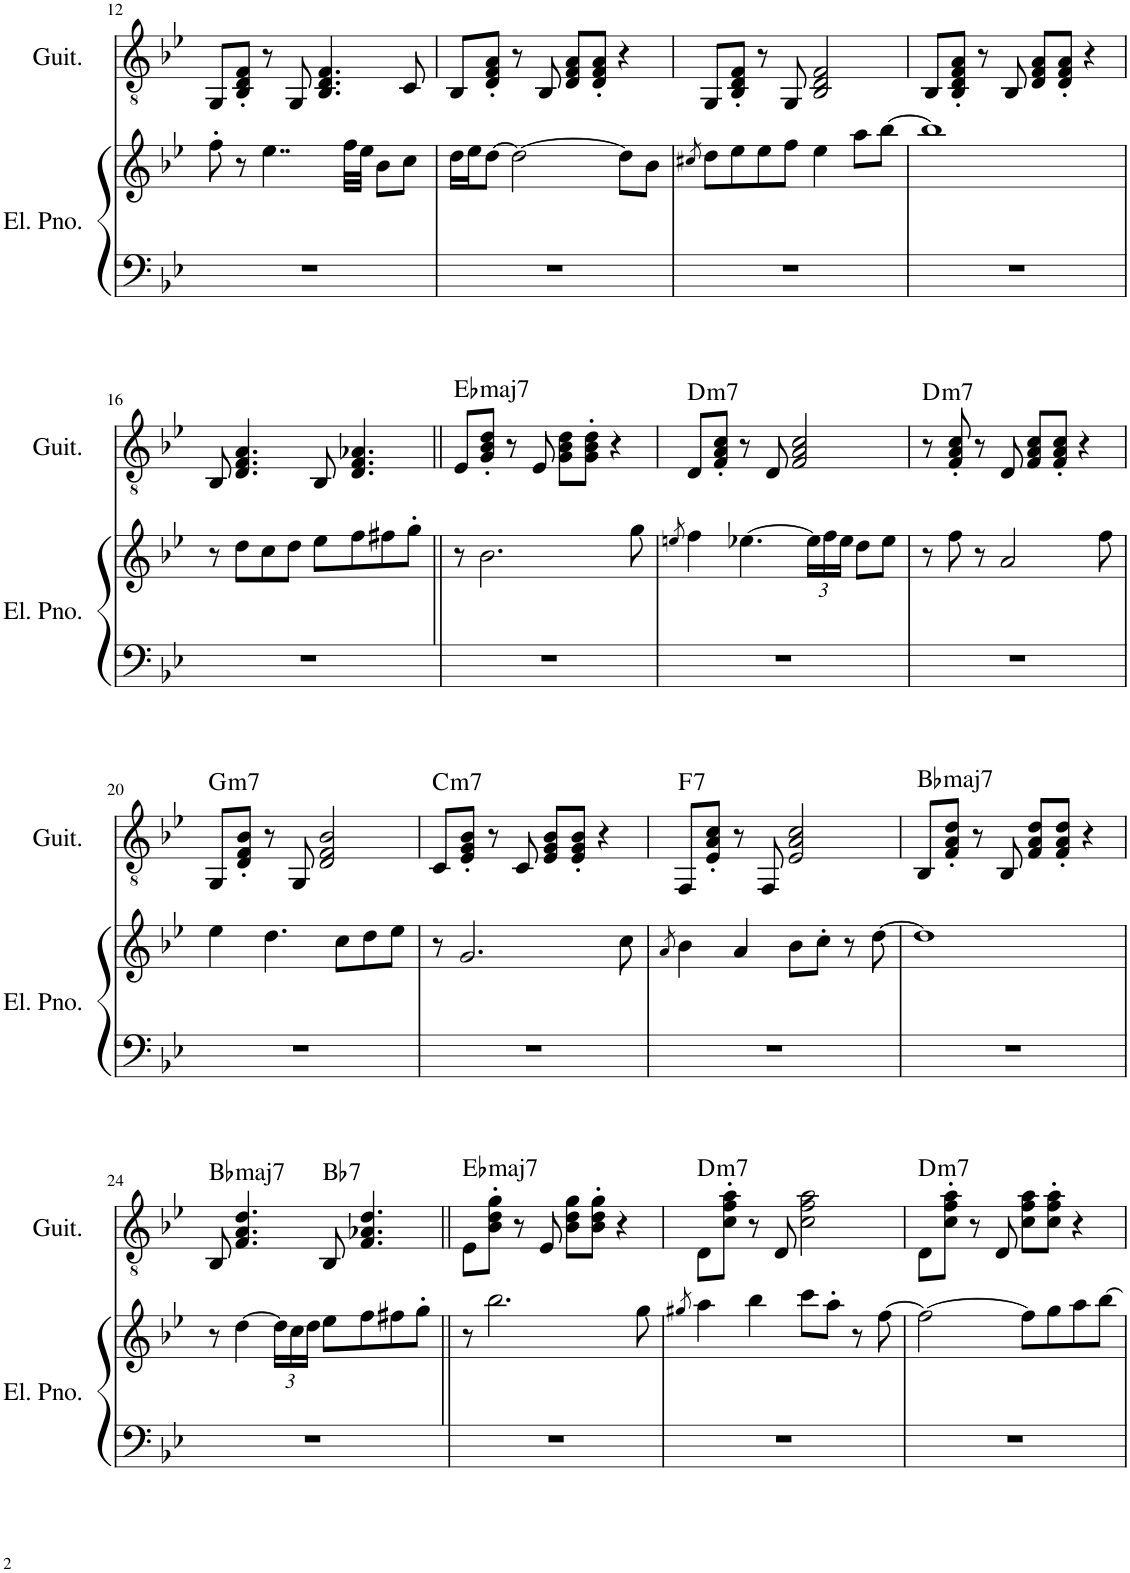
**kern	**kern	**kern	**harte
*part2	*part2	*part1	*part1
*staff3	*staff2	*staff1	*
*I"Electric Piano	*	*I"Acoustic Guitar	*
*I'El. Pno.	*	*I'Guit.	*
!!LO:PB:g=z
*clefF4	*clefG2	*clefGv2	*
*k[b-e-]	*k[b-e-]	*k[b-e-]	*
*M4/4	*M4/4	*M4/4	*
=12	=12	=12	=12
1r	8ff'\	8GG/L	.
.	8r	8BB-/' 8D/' 8F/'J	.
.	4..ee-\	8r	.
.	.	8GG/	.
.	.	4.BB-/ 4.D/ 4.F/	.
.	32ff\LLL	.	.
.	32ee-\JJJ	.	.
.	8b-\L	.	.
.	8cc\J	8C/	.
=13	=13	=13	=13
1r	16dd\LL	8BB-/L	.
.	16ee-\J	.	.
.	[8dd\J	8D/' 8F/' 8A/'J	.
.	2dd\_	8r	.
.	.	8BB-/	.
.	.	8D/ 8F/ 8A/L	.
.	.	8D/' 8F/' 8A/'J	.
.	8dd\L]	4r	.
.	8b-\J	.	.
=14	=14	=14	=14
.	8qcc#X/	.	.
1r	8dd\L	8GG/L	.
.	8ee-\	8BB-/' 8D/' 8F/'J	.
.	8ee-\	8r	.
.	8ff\J	8GG/	.
.	4ee-\	2BB-/ 2D/ 2F/	.
.	8aa\L	.	.
.	[8bb-\J	.	.
=15	=15	=15	=15
1r	1bb-]	8BB-/L	.
.	.	8BB-/' 8D/' 8F/' 8A/'J	.
.	.	8r	.
.	.	8BB-/	.
.	.	8D/ 8F/ 8A/L	.
.	.	8D/' 8F/' 8A/'J	.
.	.	4r	.
!!LO:LB:g=z
=16	=16	=16	=16
1r	8r	8BB-/	.
.	8dd\L	4.D/ 4.F/ 4.A/	.
.	8cc\	.	.
.	8dd\J	.	.
.	8ee-\L	8BB-/	.
.	8ff\	4.D/ 4.F/ 4.A-X/	.
.	8ff#X\	.	.
.	8gg'\J	.	.
=17||	=17||	=17||	=17||
!	!	!	!LO:H:kt=maj7
1r	8r	8E-/L	Eb:maj7
.	2.b-\	8G/' 8B-/' 8d/'J	.
.	.	8r	.
.	.	8E-/	.
.	.	8G\ 8B-\ 8d\L	.
.	.	8G\' 8B-\' 8d\'J	.
.	.	4r	.
.	8gg\	.	.
=18	=18	=18	=18
.	8qeen/	.	.
!	!	!	!LO:H:kt=m7
1r	4ff\	8D/L	D:min7
.	.	8F/' 8A/' 8c/'J	.
.	[4.ee-X\	8r	.
.	.	8D/	.
.	.	2F/ 2A/ 2c/	.
*	*Xbrackettup	*	*
.	24ee-\LL]	.	.
.	24ff\	.	.
.	24ee-\JJ	.	.
.	8dd\L	.	.
.	8ee-\J	.	.
=19	=19	=19	=19
!	!	!	!LO:H:kt=m7
1r	8r	8r	D:min7
.	8ff\	8F/' 8A/' 8c/'	.
.	8r	8r	.
.	2a/	8D/	.
.	.	8F/ 8A/ 8c/L	.
.	.	8F/' 8A/' 8c/'J	.
.	.	4r	.
.	8ff\	.	.
!!LO:LB:g=z
=20	=20	=20	=20
!	!	!	!LO:H:kt=m7
1r	4ee-\	8GG/L	G:min7
.	.	8D/' 8F/' 8B-/'J	.
.	4.dd\	8r	.
.	.	8GG/	.
.	.	2D/ 2F/ 2B-/	.
.	8cc\L	.	.
.	8dd\	.	.
.	8ee-\J	.	.
=21	=21	=21	=21
!	!	!	!LO:H:kt=m7
1r	8r	8C/L	C:min7
.	2.g/	8E-/' 8G/' 8B-/'J	.
.	.	8r	.
.	.	8C/	.
.	.	8E-/ 8G/ 8B-/L	.
.	.	8E-/' 8G/' 8B-/'J	.
.	.	4r	.
.	8cc\	.	.
=22	=22	=22	=22
.	8qa/	.	.
!	!	!	!LO:H:kt=7
1r	4b-\	8FF/L	F:7
.	.	8E-/' 8A/' 8c/'J	.
.	4a/	8r	.
.	.	8FF/	.
.	8b-\L	2E-/ 2A/ 2c/	.
.	8cc'\J	.	.
.	8r	.	.
.	[8dd\	.	.
=23	=23	=23	=23
!	!	!	!LO:H:kt=maj7
1r	1dd]	8BB-/L	Bb:maj7
.	.	8F/' 8A/' 8d/'J	.
.	.	8r	.
.	.	8BB-/	.
.	.	8F/ 8A/ 8d/L	.
.	.	8F/' 8A/' 8d/'J	.
.	.	4r	.
!!LO:LB:g=z
=24	=24	=24	=24
!	!	!	!LO:H:kt=maj7
1r	8r	8BB-/	Bb:maj7
.	[4dd\	4.F/ 4.A/ 4.d/	.
.	24dd\LL]	.	.
.	24cc\	.	.
.	24dd\JJ	.	.
!	!	!	!LO:H:kt=7
.	8ee-\L	8BB-/	Bb:7
.	8ff\	4.F/ 4.A-X/ 4.d/	.
.	8ff#X\	.	.
.	8gg'\J	.	.
=25||	=25||	=25||	=25||
!	!	!	!LO:H:kt=maj7
1r	8r	8E-\L	Eb:maj7
.	2.bb-\	8B-\' 8d\' 8g\'J	.
.	.	8r	.
.	.	8E-/	.
.	.	8B-\ 8d\ 8g\L	.
.	.	8B-\' 8d\' 8g\'J	.
.	.	4r	.
.	8gg\	.	.
=26	=26	=26	=26
.	8qgg#X/	.	.
!	!	!	!LO:H:kt=m7
1r	4aa\	8D\L	D:min7
.	.	8c\' 8f\' 8a\'J	.
.	4bb-\	8r	.
.	.	8D/	.
.	8ccc\L	2c\ 2f\ 2a\	.
.	8aa'\J	.	.
.	8r	.	.
.	[8ff\	.	.
=27	=27	=27	=27
!	!	!	!LO:H:kt=m7
1r	2ff\_	8D\L	D:min7
.	.	8c\' 8f\' 8a\'J	.
.	.	8r	.
.	.	8D/	.
.	8ff\L]	8c\ 8f\ 8a\L	.
.	8gg\	8c\' 8f\' 8a\'J	.
.	8aa\	4r	.
.	[8bb-\J	.	.
=	=	=	=
*-	*-	*-	*-
